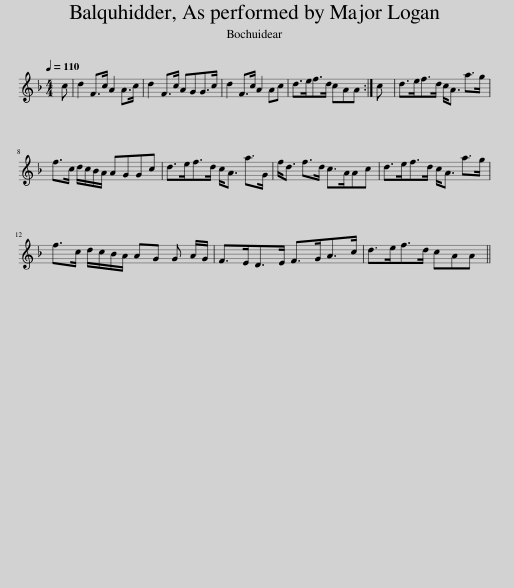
X:1
L:1/8
Q:1/4=110
M:4/4
I:linebreak $
K:F
V:1 treble
V:1
 c | d2 F>c A2 A>c | d2 F>c AGG>c | d2 F>c A2 Ac | d>ef>d cAA :| %5
 c | d>ef>d c<A a>g |$ f>c d/c/B/A/ AGGc | d>ef>d c<A a>G | f<d f>d c>AAc | %10
 d>ef>d c<A a>g |$ f>c d/c/B/A/ AG G A/G/ | F>ED>E F>GA>c | d>ef>d cAA || %14
